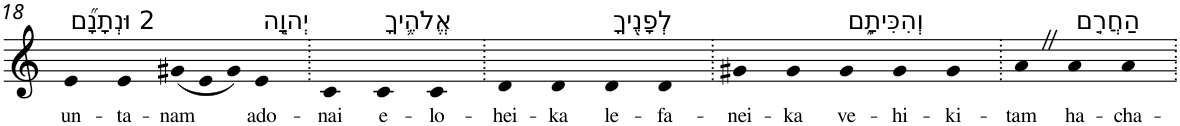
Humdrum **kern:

**kern	**text
*part1	*part1
*staff1	*staff1
*I"Piano	*
*I'Pno	*
!!LO:PB:g=z
*clefG2	*
*k[]	*
=18	=18
!LO:TX:a:t=2 וּנְתָנָ֞ם	!
!	!LO:LY:b
4e	un-
!	!LO:LY:b
4e	-ta-
!	!LO:LY:b
(12g#X	-nam
12e	.
12g#)	.
!LO:TX:a:t=יְהוָ֧ה	!
!	!LO:LY:b
4e	ado-
=19.	=19.
!	!LO:LY:b
4c	-nai
!LO:TX:a:t=אֱלֹהֶ֛יךָ	!
!	!LO:LY:b
4c	e-
!	!LO:LY:b
4c	-lo-
=20.	=20.
!	!LO:LY:b
4d	-hei-
!	!LO:LY:b
4d	-ka
!LO:TX:a:t=לְפָנֶ֖יךָ	!
!	!LO:LY:b
4d	le-
!	!LO:LY:b
4d	-fa-
=21.	=21.
!	!LO:LY:b
4g#X	-nei-
!	!LO:LY:b
4g#	-ka
!LO:TX:a:t=וְהִכִּיתָ֑ם	!
!	!LO:LY:b
4g#	ve-
!	!LO:LY:b
4g#	-hi-
!	!LO:LY:b
4g#	-ki-
=22.	=22.
!	!LO:LY:b
4aZ	-tam
!LO:TX:a:t=הַחֲרֵ֤ם	!
!	!LO:LY:b
4a	ha-
!	!LO:LY:b
4a	-cha-
=.	=.
*-	*-
